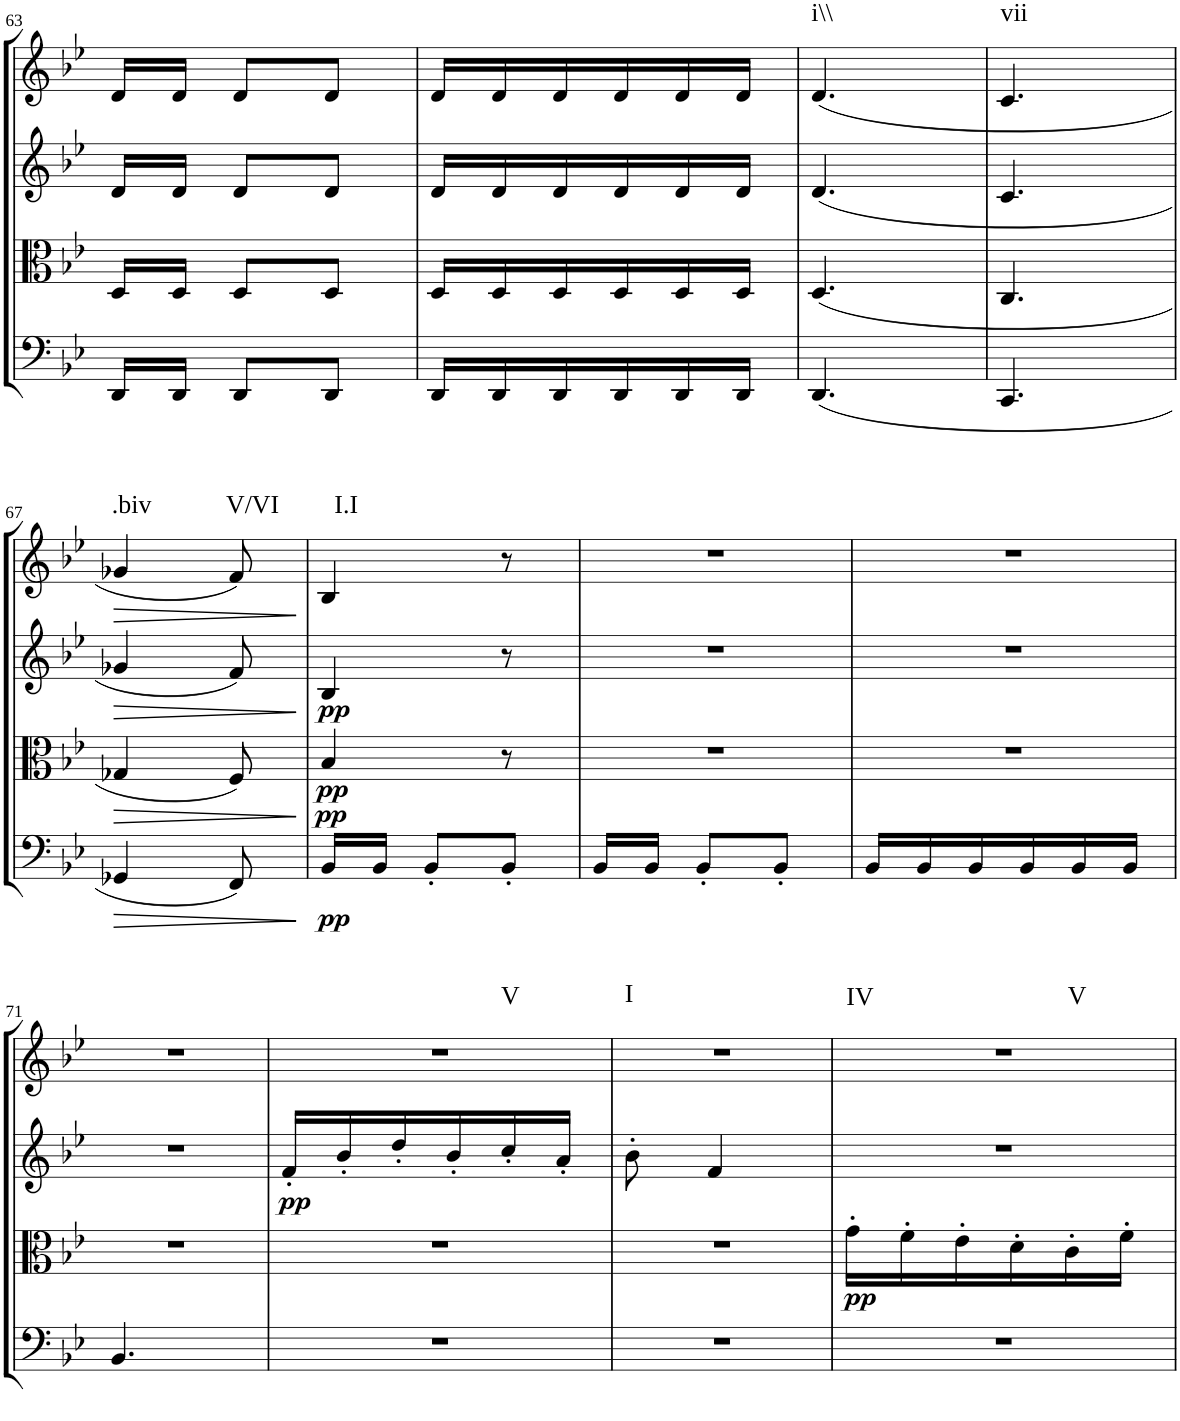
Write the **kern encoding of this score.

**kern	**dynam	**kern	**dynam	**kern	**dynam	**kern	**dynam	**harte
*part4	*part4	*part3	*part3	*part2	*part2	*part1	*part1	*part1
*staff4	*staff4	*staff3	*staff3	*staff2	*staff2	*staff1	*staff1	*
*I"Cello	*	*I"Viola	*	*I"2nd Violin	*	*I"1st Violin	*	*
*	*	*I'Vla	*	*I'Vln	*	*I'Vln	*	*
!!LO:PB:g=z
*clefF4	*	*clefC3	*	*clefG2	*	*clefG2	*	*
*k[b-e-]	*	*k[b-e-]	*	*k[b-e-]	*	*k[b-e-]	*	*
*B-:	*	*B-:	*	*B-:	*	*B-:	*	*
*M3/8	*	*M3/8	*	*M3/8	*	*M3/8	*	*
=63	=63	=63	=63	=63	=63	=63	=63	=63
16DD/LL	.	16D/LL	.	16d/LL	.	16d/LL	.	.
16DD/JJ	.	16D/JJ	.	16d/JJ	.	16d/JJ	.	.
8DD/L	.	8D/L	.	8d/L	.	8d/L	.	.
8DD/J	.	8D/J	.	8d/J	.	8d/J	.	.
=64	=64	=64	=64	=64	=64	=64	=64	=64
16DD/LL	.	16D/LL	.	16d/LL	.	16d/LL	.	.
16DD/	.	16D/	.	16d/	.	16d/	.	.
16DD/	.	16D/	.	16d/	.	16d/	.	.
16DD/	.	16D/	.	16d/	.	16d/	.	.
16DD/	.	16D/	.	16d/	.	16d/	.	.
16DD/JJ	.	16D/JJ	.	16d/JJ	.	16d/JJ	.	.
=65	=65	=65	=65	=65	=65	=65	=65	=65
!	!	!	!	!	!	!	!	!LO:H:kt=i\\
(4.DD/	.	(4.D/	.	(4.d/	.	(4.d/	.	N
=66	=66	=66	=66	=66	=66	=66	=66	=66
!	!	!	!	!	!	!	!	!LO:H:kt=vii
4.CC/	.	4.C/	.	4.c/	.	4.c/	.	N
!!LO:LB:g=z
=67	=67	=67	=67	=67	=67	=67	=67	=67
!	!LO:HP:b	!	!LO:HP:b	!	!LO:HP:b	!	!LO:HP:b	!LO:H:kt=.biv
4GG-X/	>	4G-X/	>	4g-X/	>	4g-X/	>	N
!	!	!	!	!	!	!	!	!LO:H:kt=V/VI
8FF/)	.	8F/)	.	8f/)	.	8f/)	.	N
.	]	.	]	.	]	.	]	.
=68	=68	=68	=68	=68	=68	=68	=68	=68
!	!LO:DY:b	!	!LO:DY:b	!	!	!	!	!
!	!	!	!LO:DY:n=1:b	!	!LO:DY:b	!	!	!LO:H:kt=I.I
16BB-/LL	pp	4B-/	pp pp	4B-/	pp	4B-/	.	N
16BB-/JJ	.	.	.	.	.	.	.	.
8BB-'/L	.	.	.	.	.	.	.	.
8BB-'/J	.	8r	.	8r	.	8r	.	.
=69	=69	=69	=69	=69	=69	=69	=69	=69
16BB-/LL	.	4.r	.	4.r	.	4.r	.	.
16BB-/JJ	.	.	.	.	.	.	.	.
8BB-'/L	.	.	.	.	.	.	.	.
8BB-'/J	.	.	.	.	.	.	.	.
=70	=70	=70	=70	=70	=70	=70	=70	=70
16BB-/LL	.	4.r	.	4.r	.	4.r	.	.
16BB-/	.	.	.	.	.	.	.	.
16BB-/	.	.	.	.	.	.	.	.
16BB-/	.	.	.	.	.	.	.	.
16BB-/	.	.	.	.	.	.	.	.
16BB-/JJ	.	.	.	.	.	.	.	.
!!LO:LB:g=z
=71	=71	=71	=71	=71	=71	=71	=71	=71
4.BB-/	.	4.r	.	4.r	.	4.r	.	.
=72	=72	=72	=72	=72	=72	=72	=72	=72
!	!	!	!	!	!LO:DY:b	!	!	!LO:H:kt=V
4.r	.	4.r	.	16f'/LL	pp	4.r	.	N
.	.	.	.	16b-'/	.	.	.	.
.	.	.	.	16dd'/	.	.	.	.
.	.	.	.	16b-'/	.	.	.	.
.	.	.	.	16cc'/	.	.	.	.
.	.	.	.	16a'/JJ	.	.	.	.
=73	=73	=73	=73	=73	=73	=73	=73	=73
!	!	!	!	!	!	!	!	!LO:H:kt=I
4.r	.	4.r	.	8b-'\	.	4.r	.	N
.	.	.	.	4f/	.	.	.	.
=74	=74	=74	=74	=74	=74	=74	=74	=74
!	!	!	!LO:DY:b	!	!	!	!	!LO:H:n=1:kt=IV
!	!	!	!	!	!	!	!	!LO:H:n=2:kt=V
4.r	.	16g'\LL	pp	4.r	.	4.r	.	N N
.	.	16f'\	.	.	.	.	.	.
.	.	16e-'\	.	.	.	.	.	.
.	.	16d'\	.	.	.	.	.	.
.	.	16c'\	.	.	.	.	.	.
.	.	16f'\JJ	.	.	.	.	.	.
=	=	=	=	=	=	=	=	=
*-	*-	*-	*-	*-	*-	*-	*-	*-
